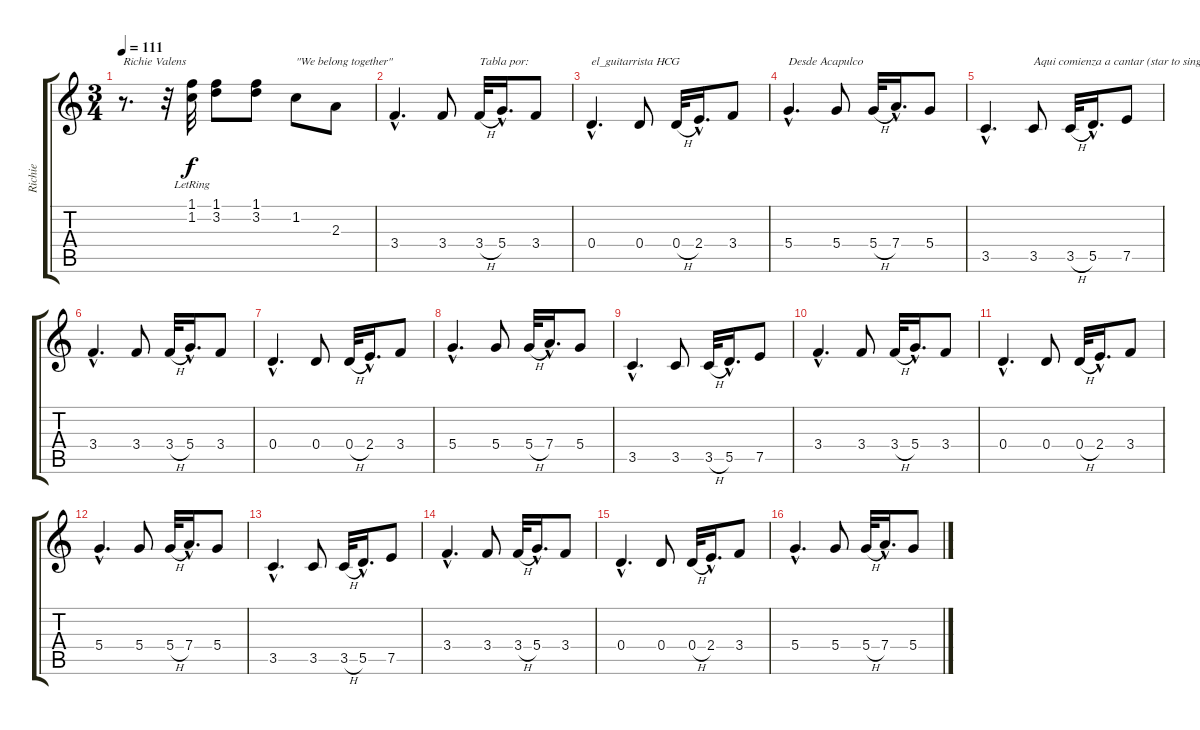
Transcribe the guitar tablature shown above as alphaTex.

\track ("Richie" "Richie") {instrument electricguitarmuted}
\staff {score tabs}
\tuning (E4 B3 G3 D3 A2 E2) {hide}
\ts (3 4)
\tempo 111
\clef g2
\ks c
r.8{d txt "Richie Valens" dy f instrument electricguitarmuted} r.32 (1.1 1.2{lr}).32 (1.1 3.2).8 (1.1 3.2).8 1.2.8{txt "\"We belong together\""} 2.3.8 |
3.4{hac}.4{d} 3.4.8 3.4{h}.32{txt "Tabla por:"} 5.4{hac}.16{d} 3.4.8 |
0.4{hac}.4{d txt "el_guitarrista HCG"} 0.4.8 0.4{h}.32 2.4{hac}.16{d} 3.4.8 |
5.4{hac}.4{d txt "Desde Acapulco"} 5.4.8 5.4{h}.32 7.4{hac}.16{d} 5.4.8 |
3.5{hac}.4{d} 3.5.8{txt "Aqui comienza a cantar (star to sing, here)"} 3.5{h}.32 5.5{hac}.16{d} 7.5.8 |
3.4{hac}.4{d} 3.4.8 3.4{h}.32 5.4{hac}.16{d} 3.4.8 |
0.4{hac}.4{d} 0.4.8 0.4{h}.32 2.4{hac}.16{d} 3.4.8 |
5.4{hac}.4{d} 5.4.8 5.4{h}.32 7.4{hac}.16{d} 5.4.8 |
3.5{hac}.4{d} 3.5.8 3.5{h}.32 5.5{hac}.16{d} 7.5.8 |
3.4{hac}.4{d} 3.4.8 3.4{h}.32 5.4{hac}.16{d} 3.4.8 |
0.4{hac}.4{d} 0.4.8 0.4{h}.32 2.4{hac}.16{d} 3.4.8 |
5.4{hac}.4{d} 5.4.8 5.4{h}.32 7.4{hac}.16{d} 5.4.8 |
3.5{hac}.4{d} 3.5.8 3.5{h}.32 5.5{hac}.16{d} 7.5.8 |
3.4{hac}.4{d} 3.4.8 3.4{h}.32 5.4{hac}.16{d} 3.4.8 |
0.4{hac}.4{d} 0.4.8 0.4{h}.32 2.4{hac}.16{d} 3.4.8 |
5.4{hac}.4{d} 5.4.8 5.4{h}.32 7.4{hac}.16{d} 5.4.8
